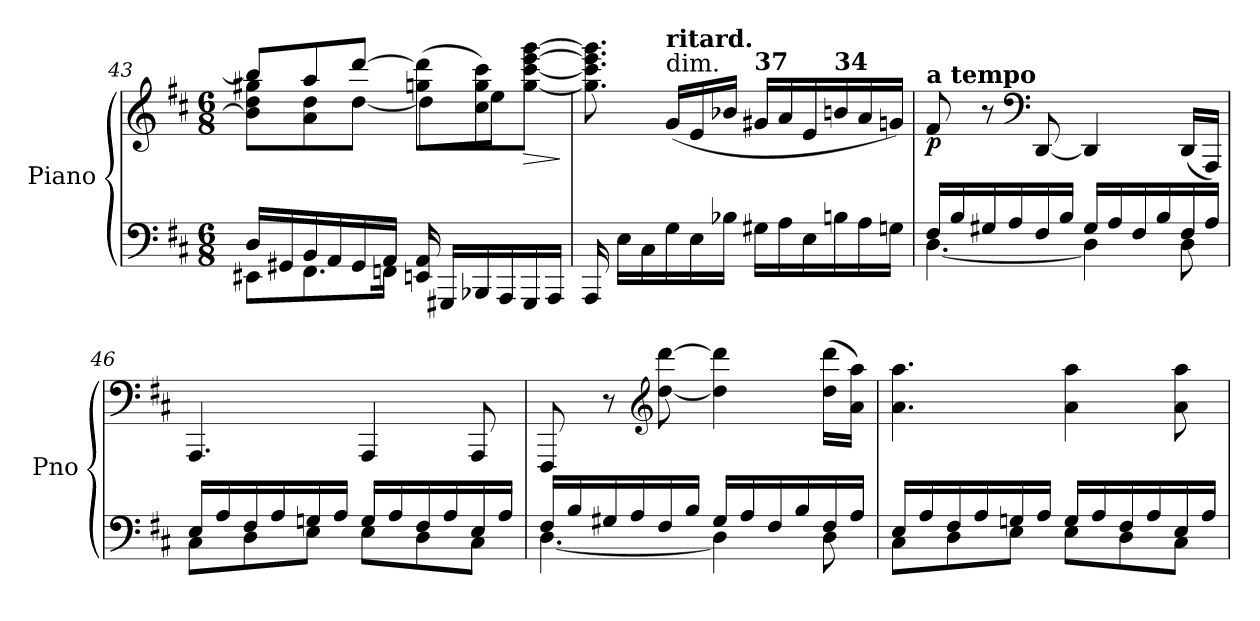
**kern	**kern	**dynam
*part1	*part1	*part1
*staff2	*staff1	*staff1/2
*I"Piano	*	*
*I'Pno	*	*
!!LO:LB:g=z
*clefF4	*clefG2	*
*k[f#c#]	*k[f#c#]	*
*D:	*D:	*
*M6/8	*M6/8	*
=43	=43	=43
*^	*^	*
16D/LL	8EE#X\L	8bb/L]	8b\] 8dd\ 8gg#X\L	.
16GG#X/	.	.	.	.
16BB/	8.FF#\	8aa/	8a\ 8dd\	.
16AA/	.	.	.	.
16GG#/	.	[8ddd/J	[8dd\J	.
16AA/JJ	16FFn\Jk	.	.	.
16EEn/ 16AA/	4.ryy	(<8ggn\ 8ddd\]L	8dd\L]	.
16GGG#X/LL	.	.	.	.
16BBB-X/	.	8cc#\ 8gg\ 8ccc#\)	8ee\J	.
16AAA/	.	.	.	.
!	!	!	!	!LO:HP:b
16GGG#/	.	[8gg\ [8ccc#\ [8eee\ [8ggg\J	8ryy	>
16AAA/JJ	.	.	.	.
*v	*v	*	*	*
*	*v	*v	*
.	.	]
=44	=44	=44
16AAA/	8.gg\] 8.ccc#\] 8.eee\] 8.ggg\]	.
16E\LL	.	.
16C#\	.	.
!	!LO:TX:a:t=dim.	!
!	!LO:TX:a:B:t=ritard.	!
16G\	(<16g/LL	.
16E\	16e/	.
16B-X\JJ	16b-X/JJ	.
!	!LO:TX:a:B:t=37	!
16G#X\LL	16g#X/LL	.
16A\	16a/	.
16E\	16e/	.
!	!LO:TX:a:B:t=34	!
16Bn\	16bn/	.
16A\	16a/	.
16Gn\JJ	16gn/JJ)	.
!!LO:PB:g=z
=45	=45	=45
*^	*	*
!	!	!LO:TX:a:B:t=a tempo	!
!	!	!	!LO:DY:b
16F#/LL	[4.D\	8f#/	p
16B/	.	.	.
16G#X/	.	8r	.
16A/	.	.	.
*	*	*clefF4	*
16F#/	.	[8DD/	.
16B/JJ	.	.	.
16G#/LL	4D\]	4DD/]	.
16A/	.	.	.
16F#/	.	.	.
16B/	.	.	.
16F#/	8D\	(<16DD/LL	.
16A/JJ	.	16AAA/JJ)	.
=46	=46	=46	=46
16E/LL	8C#\L	4.AAA/	.
16A/	.	.	.
16F#/	8D\	.	.
16A/	.	.	.
16Gn/	8E\J	.	.
16A/JJ	.	.	.
16G/LL	8E\L	4AAA/	.
16A/	.	.	.
16F#/	8D\	.	.
16A/	.	.	.
16E/	8C#\J	8AAA/	.
16A/JJ	.	.	.
=47	=47	=47	=47
16F#/LL	[4.D\	8FFF#/	.
16B/	.	.	.
16G#X/	.	8r	.
16A/	.	.	.
*	*	*clefG2	*
16F#/	.	[8dd\ [8ddd\	.
16B/JJ	.	.	.
16G#/LL	4D\]	4dd\] 4ddd\]	.
16A/	.	.	.
16F#/	.	.	.
16B/	.	.	.
16F#/	8D\	(>16dd\ 16ddd\LL	.
16A/JJ	.	16a\ 16aa\JJ)	.
!!LO:LB:g=z
=48	=48	=48	=48
16E/LL	8C#\L	4.a\ 4.aa\	.
16A/	.	.	.
16F#/	8D\	.	.
16A/	.	.	.
16Gn/	8E\J	.	.
16A/JJ	.	.	.
16G/LL	8E\L	4a\ 4aa\	.
16A/	.	.	.
16F#/	8D\	.	.
16A/	.	.	.
16E/	8C#\J	8a\ 8aa\	.
16A/JJ	.	.	.
*v	*v	*	*
=	=	=
*-	*-	*-
